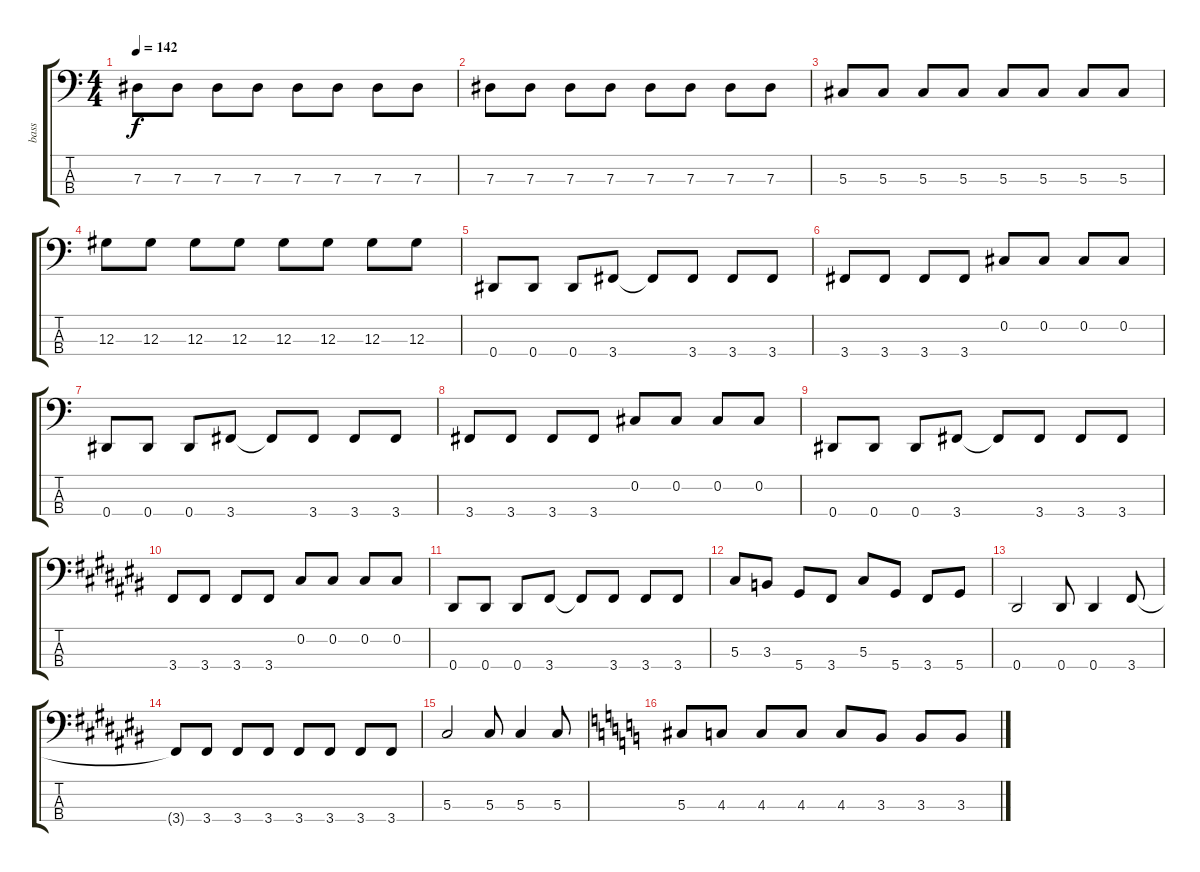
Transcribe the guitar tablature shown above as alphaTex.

\track ("bass" "bass") {instrument electricbasspick}
\staff {score tabs}
\tuning (Gb2 Db2 Ab1 Eb1) {hide}
\ts (4 4)
\tempo 142
\clef f4
\ks c
7.3.8{dy f} 7.3.8 7.3.8 7.3.8 7.3.8 7.3.8 7.3.8 7.3.8 |
7.3.8 7.3.8 7.3.8 7.3.8 7.3.8 7.3.8 7.3.8 7.3.8 |
5.3.8 5.3.8 5.3.8 5.3.8 5.3.8 5.3.8 5.3.8 5.3.8 |
12.3.8 12.3.8 12.3.8 12.3.8 12.3.8 12.3.8 12.3.8 12.3.8 |
0.4.8 0.4.8 0.4.8 3.4.8 3.4{t}.8 3.4.8 3.4.8 3.4.8 |
3.4.8 3.4.8 3.4.8 3.4.8 0.2.8 0.2.8 0.2.8 0.2.8 |
0.4.8 0.4.8 0.4.8 3.4.8 3.4{t}.8 3.4.8 3.4.8 3.4.8 |
3.4.8 3.4.8 3.4.8 3.4.8 0.2.8 0.2.8 0.2.8 0.2.8 |
0.4.8 0.4.8 0.4.8 3.4.8 3.4{t}.8 3.4.8 3.4.8 3.4.8 |
\ks a#minor
3.4.8 3.4.8 3.4.8 3.4.8 0.2.8 0.2.8 0.2.8 0.2.8 |
0.4.8 0.4.8 0.4.8 3.4.8 3.4{t}.8 3.4.8 3.4.8 3.4.8 |
5.3.8 3.3.8 5.4.8 3.4.8 5.3.8 5.4.8 3.4.8 5.4.8 |
\ks c#
0.4.2 0.4.8 0.4.4 3.4.8 |
\ks a#minor
3.4{t}.8 3.4.8 3.4.8 3.4.8 3.4.8 3.4.8 3.4.8 3.4.8 |
5.3.2 5.3.8 5.3.4 5.3.8 |
\ks c
5.3.8 4.3.8 4.3.8 4.3.8 4.3.8 3.3.8 3.3.8 3.3.8
